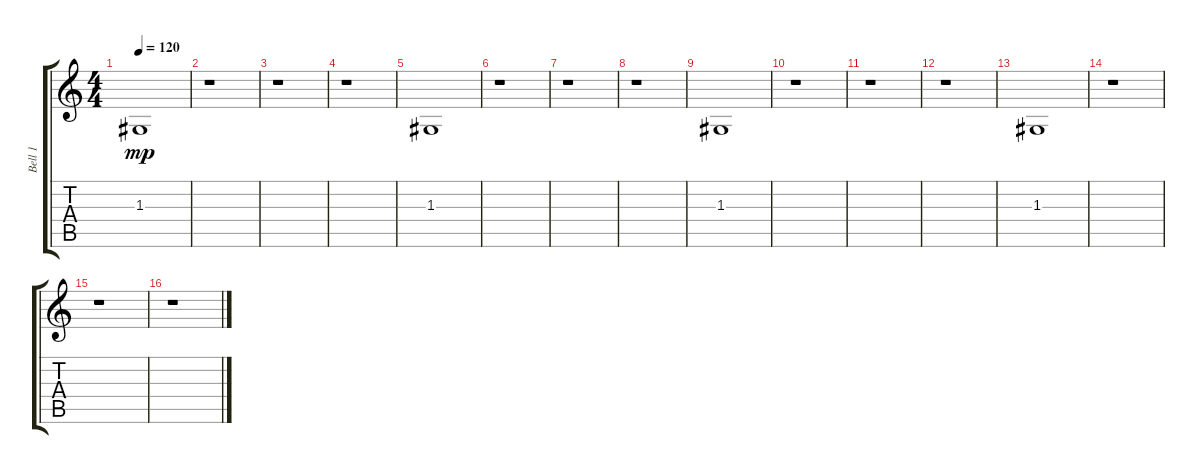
\track ("Bell 1" "Bell 1") {instrument tubularbells}
\staff {score tabs}
\tuning (E4 B3 G3 D3 A2 E2) {hide}
\ts (4 4)
\tempo 120
\clef g2
\ks c
1.3.1{dy mp balance 8} |
r.1 |
r.1 |
r.1 |
1.3.1 |
r.1 |
r.1 |
r.1 |
1.3.1 |
r.1 |
r.1 |
r.1 |
1.3.1 |
r.1 |
r.1 |
r.1
